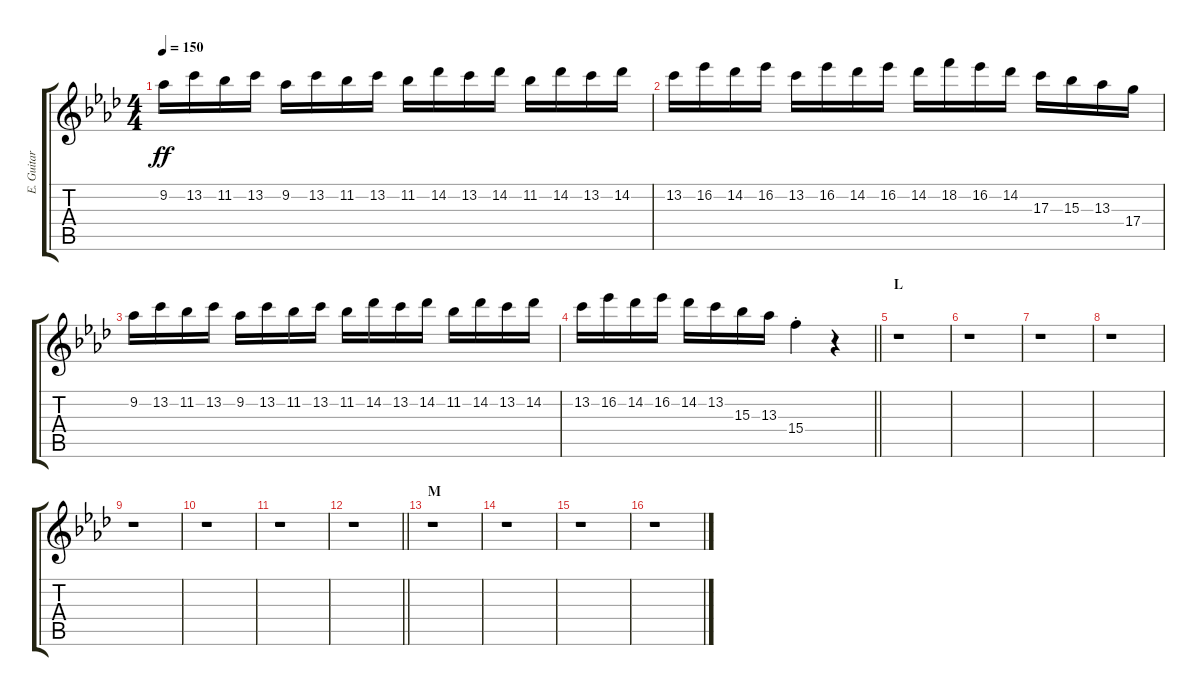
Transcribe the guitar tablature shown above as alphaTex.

\track ("E. Guitar IV" "E. Guitar ") {instrument overdrivenguitar}
\staff {score tabs}
\tuning (E4 B3 G3 D3 A2 E2) {hide}
\ts (4 4)
\tempo 150
\clef g2
\ks ab
9.2.16{dy ff} 13.2.16 11.2.16 13.2.16 9.2.16 13.2.16 11.2.16 13.2.16 11.2.16 14.2.16 13.2.16 14.2.16 11.2.16 14.2.16 13.2.16 14.2.16 |
13.2.16 16.2.16 14.2.16 16.2.16 13.2.16 16.2.16 14.2.16 16.2.16 14.2.16 18.2.16 16.2.16 14.2.16 17.3.16 15.3.16 13.3.16 17.4.16 |
9.2.16 13.2.16 11.2.16 13.2.16 9.2.16 13.2.16 11.2.16 13.2.16 11.2.16 14.2.16 13.2.16 14.2.16 11.2.16 14.2.16 13.2.16 14.2.16 |
\barLineRight lightlight
13.2.16 16.2.16 14.2.16 16.2.16 14.2.16 13.2.16 15.3.16 13.3.16 15.4{st}.4 r.4 |
\section ("" "L")
r.1 |
r.1 |
r.1 |
r.1 |
r.1 |
r.1 |
r.1 |
\barLineRight lightlight
r.1 |
\section ("" "M")
r.1 |
r.1 |
r.1 |
r.1
